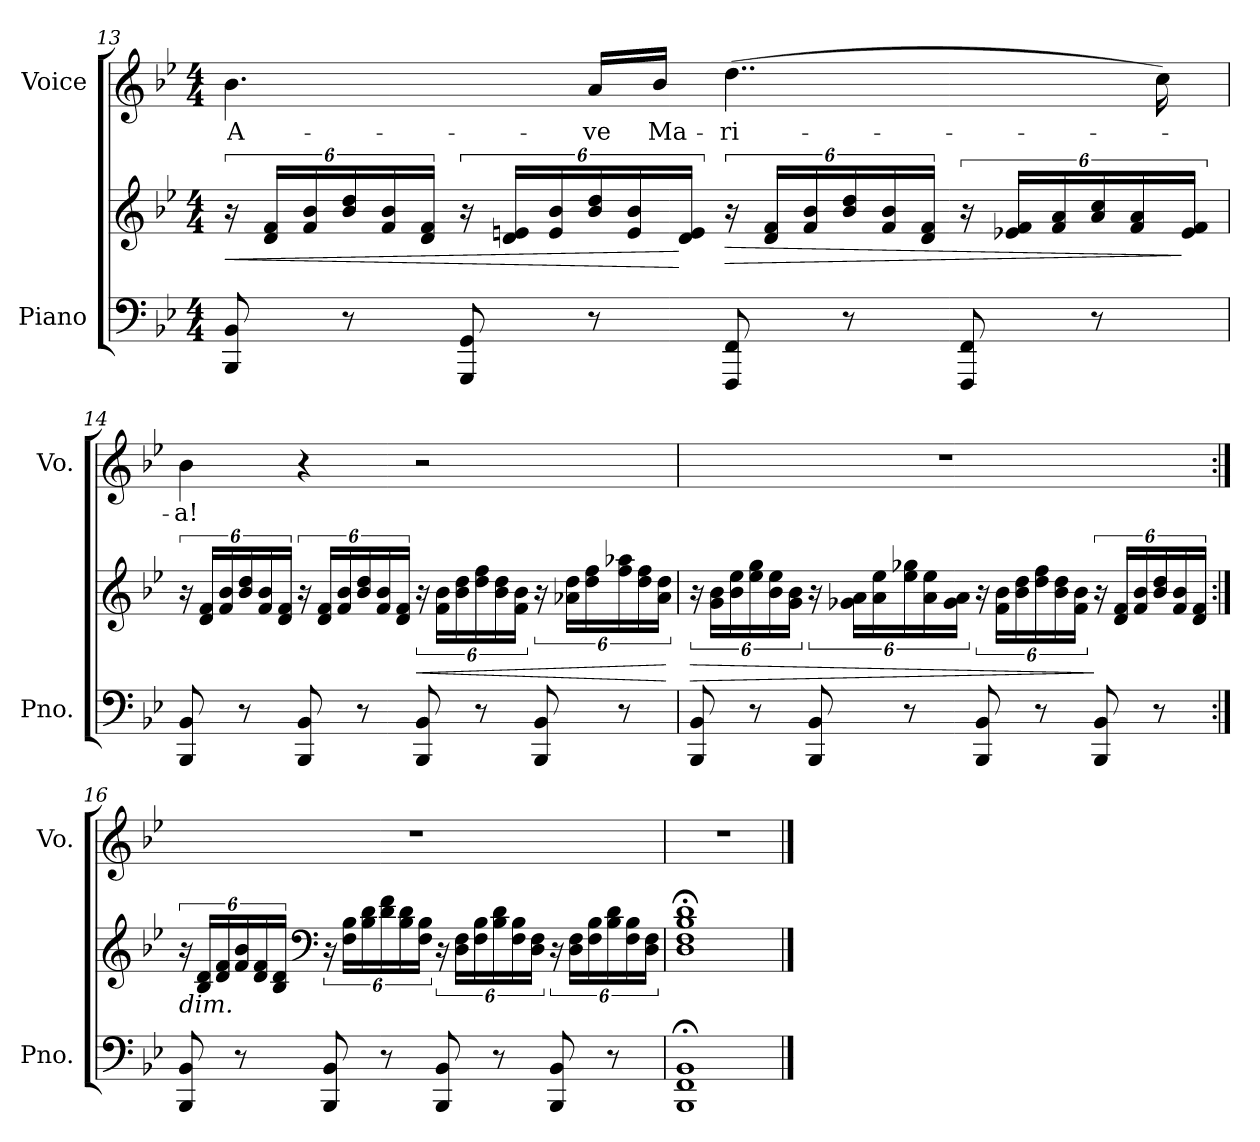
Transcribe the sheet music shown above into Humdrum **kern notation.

**kern	**kern	**dynam	**kern	**text
*part2	*part2	*part2	*part1	*part1
*staff3	*staff2	*staff2/3	*staff1	*staff1
*I"Piano	*	*	*I"Voice	*
*I'Pno.	*	*	*I'Vo.	*
*clefF4	*clefG2	*	*clefG2	*
*k[b-e-]	*k[b-e-]	*	*k[b-e-]	*
*M4/4	*M4/4	*	*M4/4	*
=13	=13	=13	=13	=13
!	!	!LO:HP:b	!	!
8BBB-/ 8BB-/	24r	<	4.b-\	A-
.	24d/ 24f/LL	.	.	.
.	24f/ 24b-/	.	.	.
8r	24b-/ 24dd/	.	.	.
.	24f/ 24b-/	.	.	.
.	24d/ 24f/JJ	.	.	.
8GGG/ 8GG/	24r	.	.	.
.	24d/ 24en/LL	.	.	.
.	24e/ 24b-/	.	.	.
8r	24b-/ 24dd/	.	16a/LL	-ve
.	24e/ 24b-/	.	.	.
.	.	.	16b-/JJ	Ma-
.	24d/ 24e/JJ	[	.	.
!	!	!LO:HP:b	!	!
8FFF/ 8FF/	24r	>	(4..dd\	-ri-
.	24d/ 24f/LL	.	.	.
.	24f/ 24b-/	.	.	.
8r	24b-/ 24dd/	.	.	.
.	24f/ 24b-/	.	.	.
.	24d/ 24f/JJ	.	.	.
8FFF/ 8FF/	24r	.	.	.
.	24e-X/ 24f/LL	.	.	.
.	24f/ 24a/	.	.	.
8r	24a/ 24cc/	.	.	.
.	24f/ 24a/	.	.	.
.	.	.	16cc\)	.
.	24e-/ 24f/JJ	]	.	.
=14	=14	=14	=14	=14
8BBB-/ 8BB-/	24r	.	4b-\	-a!
.	24d/ 24f/LL	.	.	.
.	24f/ 24b-/	.	.	.
8r	24b-/ 24dd/	.	.	.
.	24f/ 24b-/	.	.	.
.	24d/ 24f/JJ	.	.	.
8BBB-/ 8BB-/	24r	.	4r	.
.	24d/ 24f/LL	.	.	.
.	24f/ 24b-/	.	.	.
8r	24b-/ 24dd/	.	.	.
.	24f/ 24b-/	.	.	.
.	24d/ 24f/JJ	.	.	.
!	!	!LO:HP:b	!	!
8BBB-/ 8BB-/	24r	<	2r	.
.	24f\ 24b-\LL	.	.	.
.	24b-\ 24dd\	.	.	.
8r	24dd\ 24ff\	.	.	.
.	24b-\ 24dd\	.	.	.
.	24f\ 24b-\JJ	.	.	.
8BBB-/ 8BB-/	24r	.	.	.
.	24a-X\ 24dd\LL	.	.	.
.	24dd\ 24ff\	.	.	.
8r	24ff\ 24aa-X\	.	.	.
.	24dd\ 24ff\	.	.	.
.	24a-\ 24dd\JJ	.	.	.
.	.	[	.	.
=15	=15	=15	=15	=15
!	!	!LO:HP:b	!	!
8BBB-/ 8BB-/	24r	>	1r	.
.	24g\ 24b-\LL	.	.	.
.	24b-\ 24ee-\	.	.	.
8r	24ee-\ 24gg\	.	.	.
.	24b-\ 24ee-\	.	.	.
.	24g\ 24b-\JJ	.	.	.
8BBB-/ 8BB-/	24r	.	.	.
.	24g-X\ 24a\LL	.	.	.
.	24a\ 24ee-\	.	.	.
8r	24ee-\ 24gg-X\	.	.	.
.	24a\ 24ee-\	.	.	.
.	24g-\ 24a\JJ	.	.	.
8BBB-/ 8BB-/	24r	.	.	.
.	24f\ 24b-\LL	.	.	.
.	24b-\ 24dd\	.	.	.
8r	24dd\ 24ff\	.	.	.
.	24b-\ 24dd\	.	.	.
.	24f\ 24b-\JJ	.	.	.
8BBB-/ 8BB-/	24r	]	.	.
.	24d/ 24f/LL	.	.	.
.	24f/ 24b-/	.	.	.
8r	24b-/ 24dd/	.	.	.
.	24f/ 24b-/	.	.	.
.	24d/ 24f/JJ	.	.	.
=16:|!	=16:|!	=16:|!	=16:|!	=16:|!
!	!LO:TX:b:i:t=dim.	!	!	!
8BBB-/ 8BB-/	24r	.	1r	.
.	24B-/ 24d/LL	.	.	.
.	24d/ 24f/	.	.	.
8r	24f/ 24b-/	.	.	.
.	24d/ 24f/	.	.	.
.	24B-/ 24d/JJ	.	.	.
*	*clefF4	*	*	*
8BBB-/ 8BB-/	24r	.	.	.
.	24F\ 24B-\LL	.	.	.
.	24B-\ 24d\	.	.	.
8r	24d\ 24f\	.	.	.
.	24B-\ 24d\	.	.	.
.	24F\ 24B-\JJ	.	.	.
8BBB-/ 8BB-/	24r	.	.	.
.	24D\ 24F\LL	.	.	.
.	24F\ 24B-\	.	.	.
8r	24B-\ 24d\	.	.	.
.	24F\ 24B-\	.	.	.
.	24D\ 24F\JJ	.	.	.
8BBB-/ 8BB-/	24r	.	.	.
.	24D\ 24F\LL	.	.	.
.	24F\ 24B-\	.	.	.
8r	24B-\ 24d\	.	.	.
.	24F\ 24B-\	.	.	.
.	24D\ 24F\JJ	.	.	.
=17	=17	=17	=17	=17
1BBB-;< 1FF;< 1BB-;<	1D;< 1F;< 1B-;< 1d;<	.	1r	.
==	==	==	==	==
*-	*-	*-	*-	*-
